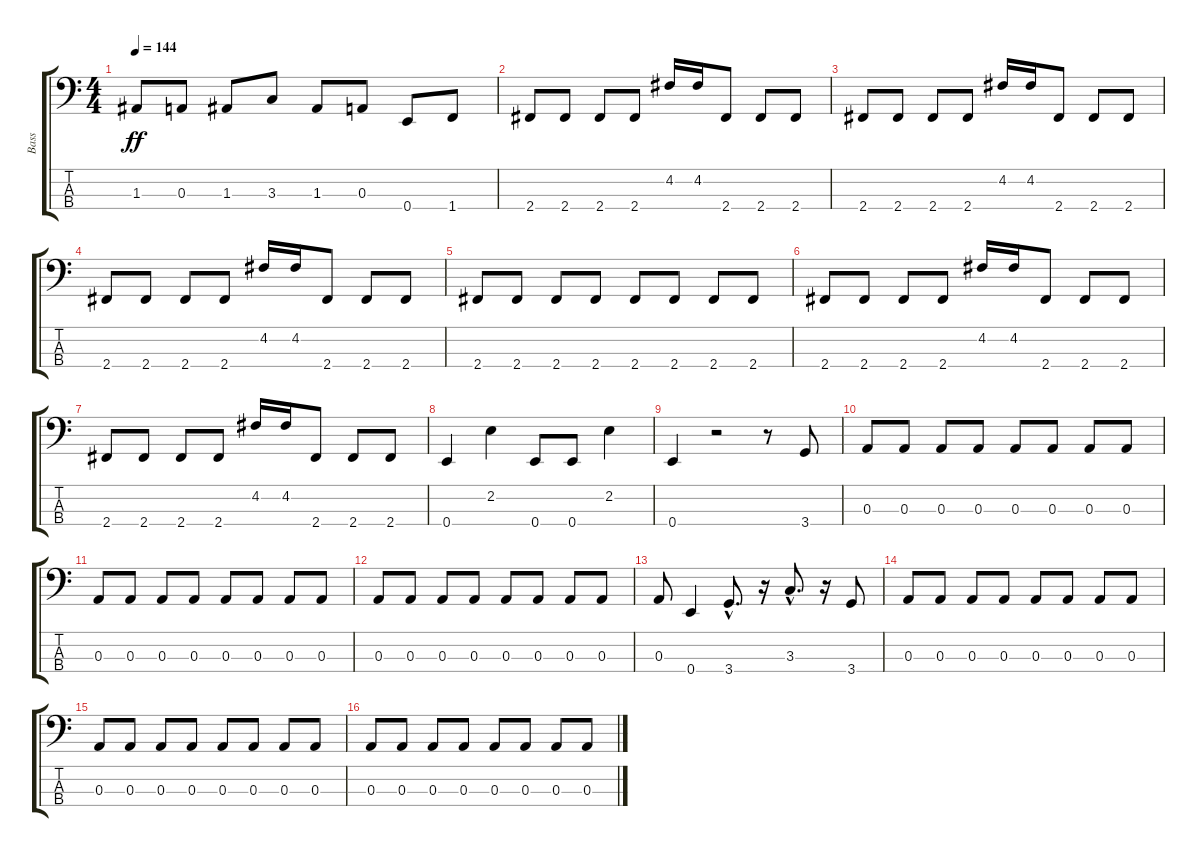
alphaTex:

\track ("Bass" "Bass") {instrument electricbassfinger}
\staff {score tabs}
\tuning (G2 D2 A1 E1) {hide}
\ts (4 4)
\tempo 144
\clef f4
\ks c
1.3.8{dy ff} 0.3.8 1.3.8 3.3.8 1.3.8 0.3.8 0.4.8 1.4.8 |
2.4.8 2.4.8 2.4.8 2.4.8 4.2.16 4.2.16 2.4.8 2.4.8 2.4.8 |
2.4.8 2.4.8 2.4.8 2.4.8 4.2.16 4.2.16 2.4.8 2.4.8 2.4.8 |
2.4.8 2.4.8 2.4.8 2.4.8 4.2.16 4.2.16 2.4.8 2.4.8 2.4.8 |
2.4.8 2.4.8 2.4.8 2.4.8 2.4.8 2.4.8 2.4.8 2.4.8 |
2.4.8 2.4.8 2.4.8 2.4.8 4.2.16 4.2.16 2.4.8 2.4.8 2.4.8 |
2.4.8 2.4.8 2.4.8 2.4.8 4.2.16 4.2.16 2.4.8 2.4.8 2.4.8 |
0.4.4 2.2.4 0.4.8 0.4.8 2.2.4 |
0.4.4 r.2 r.8 3.4.8 |
0.3.8 0.3.8 0.3.8 0.3.8 0.3.8 0.3.8 0.3.8 0.3.8 |
0.3.8 0.3.8 0.3.8 0.3.8 0.3.8 0.3.8 0.3.8 0.3.8 |
0.3.8 0.3.8 0.3.8 0.3.8 0.3.8 0.3.8 0.3.8 0.3.8 |
0.3.8 0.4.4 3.4{hac}.8{d} r.16 3.3{hac}.8{d} r.16 3.4.8 |
0.3.8 0.3.8 0.3.8 0.3.8 0.3.8 0.3.8 0.3.8 0.3.8 |
0.3.8 0.3.8 0.3.8 0.3.8 0.3.8 0.3.8 0.3.8 0.3.8 |
0.3.8 0.3.8 0.3.8 0.3.8 0.3.8 0.3.8 0.3.8 0.3.8
